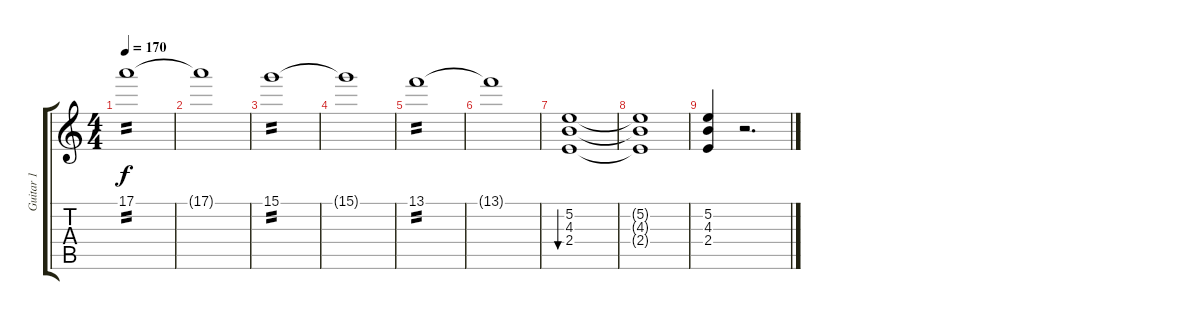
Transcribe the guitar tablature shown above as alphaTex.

\track ("Guitar 1" "Guitar 1") {instrument distortionguitar}
\staff {score tabs}
\tuning (E4 B3 G3 D3 A2 E2) {hide}
\ts (4 4)
\tempo 170
\clef g2
\ks c
17.1.1{tp 2 dy f} |
17.1{t}.1 |
15.1.1{tp 2} |
15.1{t}.1 |
13.1.1{tp 2} |
13.1{t}.1 |
(5.2 4.3 2.4).1{bu 240} |
(5.2{t} 4.3{t} 2.4{t}).1 |
(5.2 4.3 2.4).4 r.2{d}
